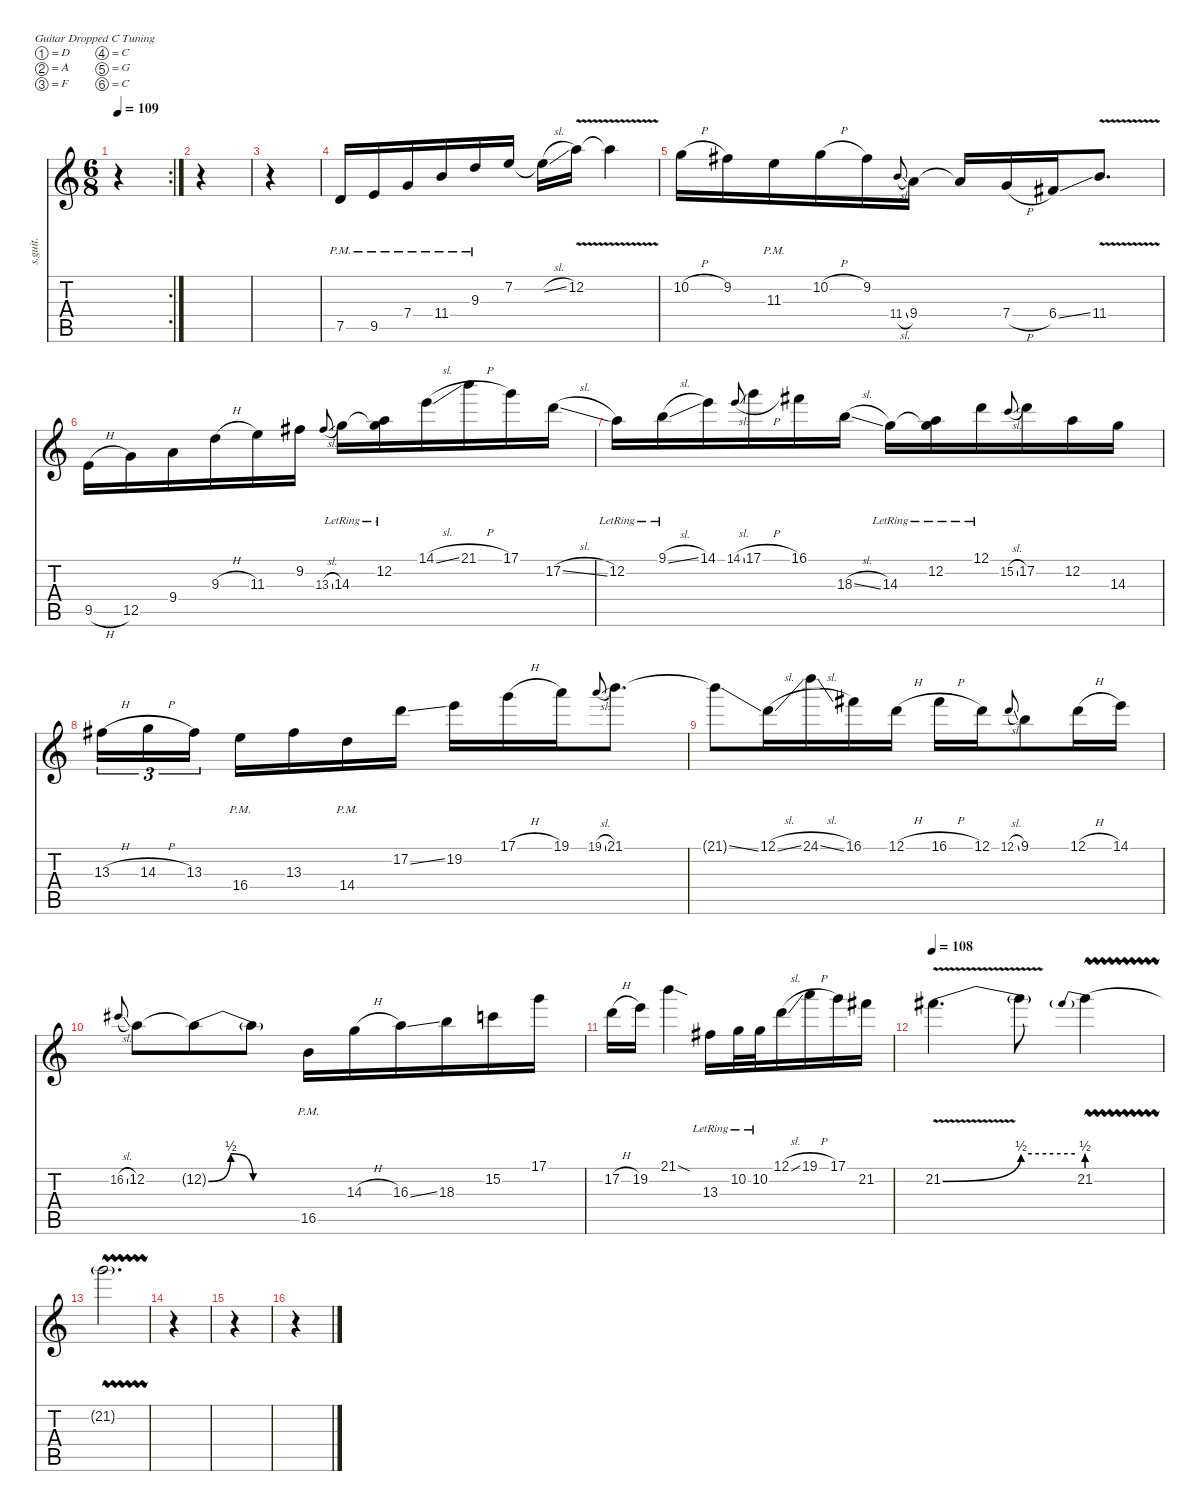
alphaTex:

\defaultSystemsLayout 4
\hideDynamics
\bracketExtendMode nobrackets
\track ("Lead" "s.guit.") {instrument distortionguitar}
\staff {score tabs}
\tuning (D4 A3 F3 C3 G2 C2)
\rc 2
\ts (6 8)
\tempo 109
\clef g2
\ks c
r.4{dy mf} |
r.4 |
r.4 |
7.5{pm}.16{lyrics (0 "") lyrics (1 "") lyrics (2 "") lyrics (3 "") lyrics (4 "")} 9.5{pm}.16{lyrics (0 "") lyrics (1 "") lyrics (2 "") lyrics (3 "") lyrics (4 "")} 7.4{pm}.16{lyrics (0 "") lyrics (1 "") lyrics (2 "") lyrics (3 "") lyrics (4 "")} 11.4{pm}.16{lyrics (0 "") lyrics (1 "") lyrics (2 "") lyrics (3 "") lyrics (4 "")} 9.3{pm}.16{lyrics (0 "") lyrics (1 "") lyrics (2 "") lyrics (3 "") lyrics (4 "")} 7.2.16{lyrics (0 "") lyrics (1 "") lyrics (2 "") lyrics (3 "") lyrics (4 "")} 7.2{sl t}.16{lyrics (0 "") lyrics (1 "") lyrics (2 "") lyrics (3 "") lyrics (4 "")} 12.2{v}.16{lyrics (0 "") lyrics (1 "") lyrics (2 "") lyrics (3 "") lyrics (4 "")} 12.2{v t}.4{lyrics (0 "") lyrics (1 "") lyrics (2 "") lyrics (3 "") lyrics (4 "")} |
10.2{h}.16{lyrics (0 "") lyrics (1 "") lyrics (2 "") lyrics (3 "") lyrics (4 "")} 9.2{acc #}.16{lyrics (0 "") lyrics (1 "") lyrics (2 "") lyrics (3 "") lyrics (4 "")} 11.3{pm}.16{lyrics (0 "") lyrics (1 "") lyrics (2 "") lyrics (3 "") lyrics (4 "")} 10.2{h}.16{lyrics (0 "") lyrics (1 "") lyrics (2 "") lyrics (3 "") lyrics (4 "")} 9.2{acc #}.16{lyrics (0 "") lyrics (1 "") lyrics (2 "") lyrics (3 "") lyrics (4 "")} 11.4{sl}.8{lyrics (0 "") lyrics (1 "") lyrics (2 "") lyrics (3 "") lyrics (4 "") gr onbeat} 9.4.16{lyrics (0 "") lyrics (1 "") lyrics (2 "") lyrics (3 "") lyrics (4 "")} 9.4{t}.16{lyrics (0 "") lyrics (1 "") lyrics (2 "") lyrics (3 "") lyrics (4 "")} 7.4{h}.16{lyrics (0 "") lyrics (1 "") lyrics (2 "") lyrics (3 "") lyrics (4 "")} 6.4{ss acc #}.16{lyrics (0 "") lyrics (1 "") lyrics (2 "") lyrics (3 "") lyrics (4 "")} 11.4{v}.8{d lyrics (0 "") lyrics (1 "") lyrics (2 "") lyrics (3 "") lyrics (4 "")} |
9.5{h}.16{lyrics (0 "") lyrics (1 "") lyrics (2 "") lyrics (3 "") lyrics (4 "")} 12.5.16{lyrics (0 "") lyrics (1 "") lyrics (2 "") lyrics (3 "") lyrics (4 "")} 9.4.16{lyrics (0 "") lyrics (1 "") lyrics (2 "") lyrics (3 "") lyrics (4 "")} 9.3{h}.16{lyrics (0 "") lyrics (1 "") lyrics (2 "") lyrics (3 "") lyrics (4 "")} 11.3.16{lyrics (0 "") lyrics (1 "") lyrics (2 "") lyrics (3 "") lyrics (4 "")} 9.2{acc #}.16{lyrics (0 "") lyrics (1 "") lyrics (2 "") lyrics (3 "") lyrics (4 "")} 13.3{sl acc #}.8{lyrics (0 "") lyrics (1 "") lyrics (2 "") lyrics (3 "") lyrics (4 "") gr onbeat} 14.3{lr}.16{lyrics (0 "") lyrics (1 "") lyrics (2 "") lyrics (3 "") lyrics (4 "")} (12.2{lr} 14.3{lr t}).16{lyrics (0 "") lyrics (1 "") lyrics (2 "") lyrics (3 "") lyrics (4 "")} 14.1{sl}.16{lyrics (0 "") lyrics (1 "") lyrics (2 "") lyrics (3 "") lyrics (4 "")} 21.1{h}.16{lyrics (0 "") lyrics (1 "") lyrics (2 "") lyrics (3 "") lyrics (4 "")} 17.1.16{lyrics (0 "") lyrics (1 "") lyrics (2 "") lyrics (3 "") lyrics (4 "")} 17.2{sl}.16{lyrics (0 "") lyrics (1 "") lyrics (2 "") lyrics (3 "") lyrics (4 "")} |
12.2{lr}.16{lyrics (0 "") lyrics (1 "") lyrics (2 "") lyrics (3 "") lyrics (4 "")} 9.1{sl lr}.16{lyrics (0 "") lyrics (1 "") lyrics (2 "") lyrics (3 "") lyrics (4 "")} 14.1.16{lyrics (0 "") lyrics (1 "") lyrics (2 "") lyrics (3 "") lyrics (4 "")} 14.1{sl}.8{lyrics (0 "") lyrics (1 "") lyrics (2 "") lyrics (3 "") lyrics (4 "") gr onbeat} 17.1{h}.16{lyrics (0 "") lyrics (1 "") lyrics (2 "") lyrics (3 "") lyrics (4 "")} 16.1{acc #}.16{lyrics (0 "") lyrics (1 "") lyrics (2 "") lyrics (3 "") lyrics (4 "")} 18.3{sl}.16{lyrics (0 "") lyrics (1 "") lyrics (2 "") lyrics (3 "") lyrics (4 "")} 14.3{lr}.16{lyrics (0 "") lyrics (1 "") lyrics (2 "") lyrics (3 "") lyrics (4 "")} (12.2{lr} 14.3{lr t}).16{lyrics (0 "") lyrics (1 "") lyrics (2 "") lyrics (3 "") lyrics (4 "")} 12.1{lr}.16{lyrics (0 "") lyrics (1 "") lyrics (2 "") lyrics (3 "") lyrics (4 "")} 15.2{sl}.8{lyrics (0 "") lyrics (1 "") lyrics (2 "") lyrics (3 "") lyrics (4 "") gr onbeat} 17.2.16{lyrics (0 "") lyrics (1 "") lyrics (2 "") lyrics (3 "") lyrics (4 "")} 12.2.16{lyrics (0 "") lyrics (1 "") lyrics (2 "") lyrics (3 "") lyrics (4 "")} 14.3.16{lyrics (0 "") lyrics (1 "") lyrics (2 "") lyrics (3 "") lyrics (4 "")} |
13.3{h acc #}.16{tu (3 2) lyrics (0 "") lyrics (1 "") lyrics (2 "") lyrics (3 "") lyrics (4 "")} 14.3{h}.16{tu (3 2) lyrics (0 "") lyrics (1 "") lyrics (2 "") lyrics (3 "") lyrics (4 "")} 13.3{acc #}.16{tu (3 2) lyrics (0 "") lyrics (1 "") lyrics (2 "") lyrics (3 "") lyrics (4 "")} 16.4{pm}.16{lyrics (0 "") lyrics (1 "") lyrics (2 "") lyrics (3 "") lyrics (4 "")} 13.3{acc #}.16{lyrics (0 "") lyrics (1 "") lyrics (2 "") lyrics (3 "") lyrics (4 "")} 14.4{pm}.16{lyrics (0 "") lyrics (1 "") lyrics (2 "") lyrics (3 "") lyrics (4 "")} 17.2{ss}.16{lyrics (0 "") lyrics (1 "") lyrics (2 "") lyrics (3 "") lyrics (4 "")} 19.2.16{lyrics (0 "") lyrics (1 "") lyrics (2 "") lyrics (3 "") lyrics (4 "")} 17.1{h}.16{lyrics (0 "") lyrics (1 "") lyrics (2 "") lyrics (3 "") lyrics (4 "")} 19.1.16{lyrics (0 "") lyrics (1 "") lyrics (2 "") lyrics (3 "") lyrics (4 "")} 19.1{sl}.8{lyrics (0 "") lyrics (1 "") lyrics (2 "") lyrics (3 "") lyrics (4 "") gr onbeat} 21.1.8{d lyrics (0 "") lyrics (1 "") lyrics (2 "") lyrics (3 "") lyrics (4 "")} |
21.1{ss t}.8{lyrics (0 "") lyrics (1 "") lyrics (2 "") lyrics (3 "") lyrics (4 "")} 12.1{sl}.16{lyrics (0 "") lyrics (1 "") lyrics (2 "") lyrics (3 "") lyrics (4 "")} 24.1{sl}.16{lyrics (0 "") lyrics (1 "") lyrics (2 "") lyrics (3 "") lyrics (4 "")} 16.1{acc #}.16{lyrics (0 "") lyrics (1 "") lyrics (2 "") lyrics (3 "") lyrics (4 "")} 12.1{h}.16{lyrics (0 "") lyrics (1 "") lyrics (2 "") lyrics (3 "") lyrics (4 "")} 16.1{h acc #}.16{lyrics (0 "") lyrics (1 "") lyrics (2 "") lyrics (3 "") lyrics (4 "")} 12.1.16{lyrics (0 "") lyrics (1 "") lyrics (2 "") lyrics (3 "") lyrics (4 "")} 12.1{sl}.8{lyrics (0 "") lyrics (1 "") lyrics (2 "") lyrics (3 "") lyrics (4 "") gr onbeat} 9.1.8{lyrics (0 "") lyrics (1 "") lyrics (2 "") lyrics (3 "") lyrics (4 "")} 12.1{h}.16{lyrics (0 "") lyrics (1 "") lyrics (2 "") lyrics (3 "") lyrics (4 "")} 14.1.16{lyrics (0 "") lyrics (1 "") lyrics (2 "") lyrics (3 "") lyrics (4 "")} |
16.2{sl acc #}.8{lyrics (0 "") lyrics (1 "") lyrics (2 "") lyrics (3 "") lyrics (4 "") gr onbeat} 12.2.8{lyrics (0 "") lyrics (1 "") lyrics (2 "") lyrics (3 "") lyrics (4 "")} 12.2{be (bendrelease 0 0 30 2 30 2 60 0) t}.8{lyrics (0 "") lyrics (1 "") lyrics (2 "") lyrics (3 "") lyrics (4 "")} 12.2{be (hold 0 0 60 0) t}.8{lyrics (0 "") lyrics (1 "") lyrics (2 "") lyrics (3 "") lyrics (4 "")} 16.5{pm}.16{lyrics (0 "") lyrics (1 "") lyrics (2 "") lyrics (3 "") lyrics (4 "")} 14.3{h}.16{lyrics (0 "") lyrics (1 "") lyrics (2 "") lyrics (3 "") lyrics (4 "")} 16.3{ss}.16{lyrics (0 "") lyrics (1 "") lyrics (2 "") lyrics (3 "") lyrics (4 "")} 18.3.16{lyrics (0 "") lyrics (1 "") lyrics (2 "") lyrics (3 "") lyrics (4 "")} 15.2.16{lyrics (0 "") lyrics (1 "") lyrics (2 "") lyrics (3 "") lyrics (4 "")} 17.1.16{lyrics (0 "") lyrics (1 "") lyrics (2 "") lyrics (3 "") lyrics (4 "")} |
17.2{h}.16{lyrics (0 "") lyrics (1 "") lyrics (2 "") lyrics (3 "") lyrics (4 "")} 19.2.16{lyrics (0 "") lyrics (1 "") lyrics (2 "") lyrics (3 "") lyrics (4 "")} 21.1{sod}.4{lyrics (0 "") lyrics (1 "") lyrics (2 "") lyrics (3 "") lyrics (4 "")} 13.3{lr acc #}.16{lyrics (0 "") lyrics (1 "") lyrics (2 "") lyrics (3 "") lyrics (4 "")} 10.2{lr}.32{lyrics (0 "") lyrics (1 "") lyrics (2 "") lyrics (3 "") lyrics (4 "")} 10.2{lr}.32{lyrics (0 "") lyrics (1 "") lyrics (2 "") lyrics (3 "") lyrics (4 "")} 12.1{sl}.16{lyrics (0 "") lyrics (1 "") lyrics (2 "") lyrics (3 "") lyrics (4 "")} 19.1{h}.16{lyrics (0 "") lyrics (1 "") lyrics (2 "") lyrics (3 "") lyrics (4 "")} 17.1.16{lyrics (0 "") lyrics (1 "") lyrics (2 "") lyrics (3 "") lyrics (4 "")} 21.2{acc #}.16{lyrics (0 "") lyrics (1 "") lyrics (2 "") lyrics (3 "") lyrics (4 "")} |
\tempo 108
21.2{be (bend 0 0 4.8 2) v acc #}.4{d lyrics (0 "") lyrics (1 "") lyrics (2 "") lyrics (3 "") lyrics (4 "")} 21.2{be (hold 0 2 60 2) v t}.8{lyrics (0 "") lyrics (1 "") lyrics (2 "") lyrics (3 "") lyrics (4 "")} 21.2{be (prebend 0 2 60 2) vw}.4{lyrics (0 "") lyrics (1 "") lyrics (2 "") lyrics (3 "") lyrics (4 "")} |
21.2{vw t}.2{d lyrics (0 "") lyrics (1 "") lyrics (2 "") lyrics (3 "") lyrics (4 "")} |
r.4 |
r.4 |
r.4
